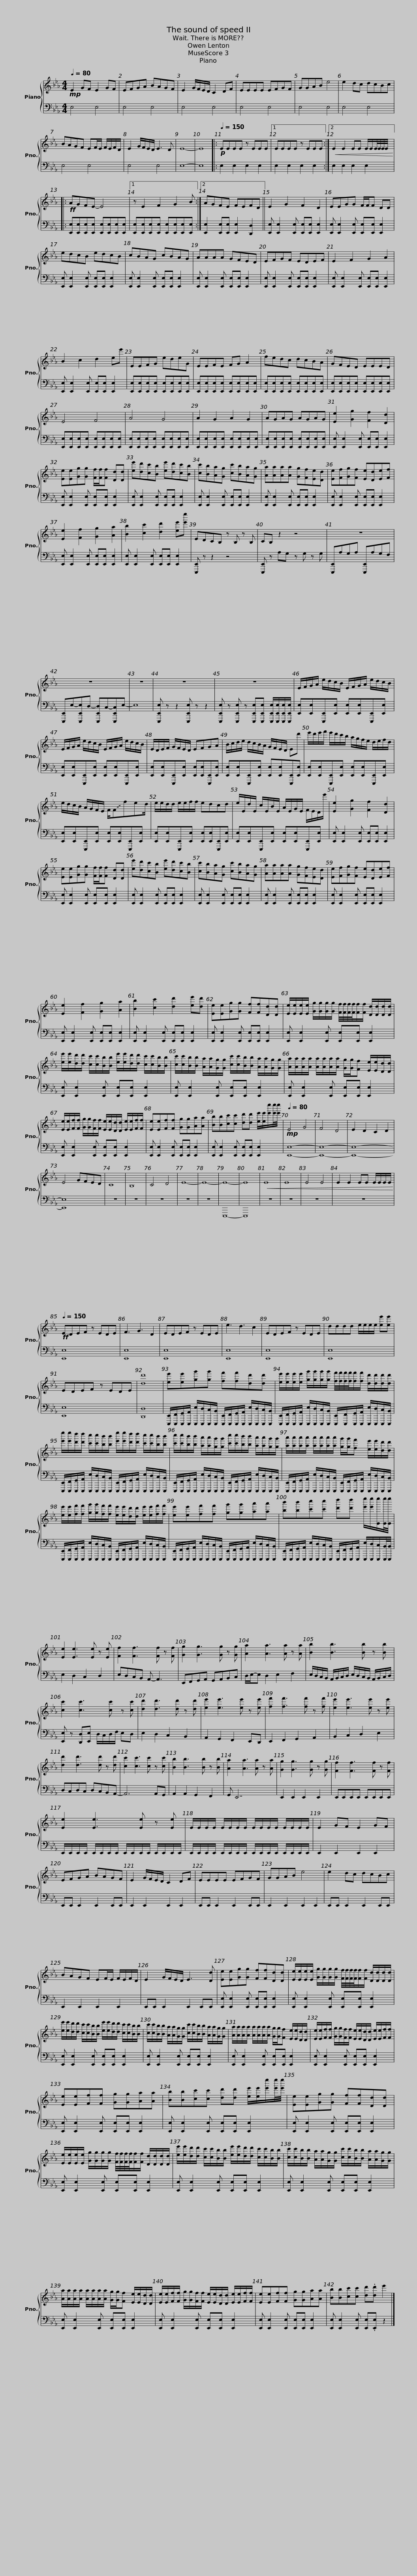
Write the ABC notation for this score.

X:1
%%score { 1 | 2 }
L:1/8
Q:1/4=80
M:4/4
I:linebreak $
K:Eb
V:1 treble
V:2 bass
V:1
!mp! E2 GF E2 GF | EFGA BAGF | E2 G/F/E/D/ C2 DF | EEEE EFGF | GGAB e4 | %5
 e2 dc dcBc |$ BAGF EF/E/ F/E/F/D/ | E2 G/F/E/D/ E3 D | E8- | E8 |: %10
[Q:1/4=150]!p! EEEE z EEE |1 EEEE z EEE :|2$!<(! E2 E2 EE E/E/E/4E/4E/4E/4!<)! |:!ff! AGFE- E4 |1 z E2 F2 G2 B :|2 %15
 AGFE FEFD ||$ E2 G2 F2 D2 | EEGG F/F/F DD | edcB edcB | cBAG cBAG |$ %20
 AAAA GFED | EFGF EDEF | E2 F2 G2 A2 | B2 c2 d2 ee' |$ EEFG edeG | %25
 EEFE FG A2 | fedc dcBA | GFED EEED |$ E4 F4 | A4 G4 | %30
 A2 G2 A2 G2 | AGAG AGAG |$ [Ee]2 [Gg]2 [Ff]2 [Dd]2 | [Ee][Ee][Gg][Gg] [Ff]/[Ff]/[Ff] [Dd][Dd] | [ee'][dd'][cc'][Bb] [ee'][dd'][cc'][Bb] | %35
 [cc'][Bb][Aa][Gg] [cc'][Bb][Aa][Gg] |$ [Aa][Aa][Aa][Aa] [Gg][Ff][Ee][Dd] | [Ee][Ff][Gg][Ff] [Ee][Dd][Ee][Ff] | [Ee]2 [Ff]2 [Gg]2 [Aa]2 | [Bb]2 [cc']2 [dd']2 [ee'][e'e''] |$ %40
 EDCB, z B, z B, | CB, z2 z4 | z8 | z8 | z8 | %45
 z8 |$ z8 | E/F/G/A/ e/d/c/B/ E/F/G/A/ e/d/c/B/ | E/F/G/A/ e/d/c/B/ E/F/G/A/ e/d/c/B/ |$ E/D/E/F/ G/F/E/D/ EFGA | %50
 B/c/d/e/ d/c/B/A/ G/F/E/D/ Ed' | e'/d'/e'/f'/ e'/d'/c'/b/ a/g/f/e/ d/e/f/d/ |$ e/d/c/B/ A/G/F/E/ F/!~(!F!~)!fed/ | e/e/d/d/ e/e/f/f/ edcd | e/E/d/E/ c/E/B/E/ A/E/G/E/ F/E/D/e'/ |$ %55
 [Ee]2 [Gg]2 [Ff]2 [Dd]2 | [Ee][Ee][Gg][Gg] [Ff]/[Ff]/[Ff] [Dd][Dd] | [ee'][dd'][cc'][Bb] [ee'][dd'][cc'][Bb] | [cc'][Bb][Aa][Gg] [cc'][Bb][Aa][Gg] |$ [Aa][Aa][Aa][Aa] [Gg][Ff][Ee][Dd] | %60
 [Ee][Ff][Gg][Ff] [Ee][Dd][Ee][Ff] | [Ee]2 [Ff]2 [Gg]2 [Aa]2 | [Bb]2 [cc']2 [dd']2 [ee'][dd'] |$ [Ee][Ee][Gg][Gg] [Ff][Ff][Dd][Dd] | [Ee]/[Ee]/[Ee]/[Ee]/ [Gg]/[Gg]/[Gg]/[Gg]/ [Ff]/4[Ff]/4[Ff]/4[Ff]/4[Ff]/[Ff]/ [Dd]/[Dd]/[Dd]/[Dd]/ |$ %65
 [ee']/[ee']/[dd']/[dd']/ [cc']/[cc']/[Bb]/[Bb]/ [ee']/[ee']/[dd']/[dd']/ [cc']/[cc']/[Bb]/[Bb]/ | [cc']/[cc']/[Bb]/[Bb]/ [Aa]/[Aa]/[Gg]/[Gg]/ [cc']/[cc']/[Bb]/[Bb]/ [Aa]/[Aa]/[Gg]/[Gg]/ |$ [Aa]/[Aa]/[Aa]/[Aa]/ [Aa]/[Aa]/[Aa]/[Aa]/ [Gg]/[Gg]/[Ff] [Ee]/[Ee]/[Dd]/[Dd]/ | [Ee]/[Ee]/[Ff]/[Ff]/ [Gg]/[Gg]/[Ff]/[Ff]/ [Ee]/[Ee]/[Dd]/[Dd]/ [Ee]/[Ee]/[Ff]/[Ff]/ | [Ee][Ee][Ff][Ff] [Gg][Gg][Aa][Aa] |$ %70
 [Bb][Bb][cc'][cc'] [dd'][dd'] [ee']/[ee']/[e'e'']/[e'e'']/4[e'e'']/4 |[Q:1/4=80]!mp! E4 G4 | F4 D4 | E2 D2 C2 D2 | E4 GFED | %75
 C8 | B,8 | C4 D4 | E8- | E8- |$ %80
 E8- | E8 |!<(! E8 | E8 | E4 E4 | %85
 E2 E2 EE E/E/E/E/!<)! |[Q:1/4=150]!ff! EDEF z EDE | F3 G3 D2 | EDEF z EDE |$ e3 d3 c2 | %90
 EDEF z EDE | dddd e/e/e/e/ [ee'][ee'] | EDEF z EDE | [dd']8 |$ [ee'][ee'][gg'][gg'] [ff'][ff'][dd'][dd'] | %95
 [ee']/[ee']/[ee']/[ee']/ [gg']/[gg']/[gg']/[gg']/ [ff']/4[ff']/4[ff']/4[ff']/4[ff']/[ff']/ [dd']/[dd']/[dd']/[dd']/ |$ [e'e'']/[e'e'']/[d'd'']/[d'd'']/ [c'c'']/[c'c'']/[bb']/[bb']/ [e'e'']/[e'e'']/[d'd'']/[d'd'']/ [c'c'']/[c'c'']/[bb']/[bb']/ | [c'c'']/[c'c'']/[bb']/[bb']/ [aa']/[aa']/[gg']/[gg']/ [c'c'']/[c'c'']/[bb']/[bb']/ [aa']/[aa']/[gg']/[gg']/ |$ [aa']/[aa']/[aa']/[aa']/ [aa']/[aa']/[aa']/[aa']/ [gg']/[gg']/[ff'] [ee']/[ee']/[dd']/[dd']/ | [ee']/[ee']/[ff']/[ff']/ [gg']/[gg']/[ff']/[ff']/ [ee']/[ee']/[dd']/[dd']/ [ee']/[ee']/[ff']/[ff']/ |$ %100
 [ee'][ee'][ff'][ff'] [gg'][gg'][aa'][aa'] | [bb'][bb'][c'c''][c'c''] [d'd''][d'd''] [e'e'']/[e'e'']/[Ee'']/[Ee'']/4[Ee'']/4 |$ [Ee]2 [Ee]3 [Ee] z [Ee] | [Ff]2 [Ff]3 [Ff] z [Ff] | [Gg]2 [Gg]3 [Gg] z [Gg] | %105
 [Aa]2 [Aa]3 [Aa] z [Aa] |$ [Bb]2 [Bb]3 [Bb] z [Bb] | [cc']2 [cc']3 [cc'] z [cc'] | [dd']2 [dd']3 [dd'] z [dd'] | [ee']2 [ee']3 [ee'] z [ee'] |$ %110
 [ff']2 [ff']3 [ff'] z [ff'] | [ee']2 [ee']3 [ee'] z [ee'] | [dd']2 [dd']3 [dd'] z [dd'] | [cc']2 [cc']3 [cc'] z [cc'] | [Bb]2 [Bb]3 [Bb] z [Bb] | %115
 [Aa]2 [Aa]3 [Aa] z [Aa] |$ [Gg]2 [Gg]3 [Gg] z [Gg] | [Ff]2 [Ff]3 [Ff] z [Ff] | [Ee]2 [Ee]3 [Ee] z [Ee] |$ E/E/E/E/ E/E/E/E/ E/E/E/E/ E/E/E/E/ | %120
 E2 GF E2 GF | EFGA BAGF |$ E2 G/F/E/D/ C2 DF | EEEE EFGF | GGAB e4 | %125
 e2 dc dcBc | BAGF EF/E/ F/E/F/D/ |$ E2 G/F/E/D/ E3 [Dd] | [Ee][Ee][Gg][Gg] [Ff][Ff][Dd][Dd] | [Ee]/[Ee]/[Ee]/[Ee]/ [Gg]/[Gg]/[Gg]/[Gg]/ [Ff]/4[Ff]/4[Ff]/4[Ff]/4[Ff]/[Ff]/ [Dd]/[Dd]/[Dd]/[Dd]/ |$ %130
 [ee']/[ee']/[dd']/[dd']/ [cc']/[cc']/[Bb]/[Bb]/ [ee']/[ee']/[dd']/[dd']/ [cc']/[cc']/[Bb]/[Bb]/ | [cc']/[cc']/[Bb]/[Bb]/ [Aa]/[Aa]/[Gg]/[Gg]/ [cc']/[cc']/[Bb]/[Bb]/ [Aa]/[Aa]/[Gg]/[Gg]/ |$ [Aa]/[Aa]/[Aa]/[Aa]/ [Aa]/[Aa]/[Aa]/[Aa]/ [Gg]/[Gg]/[Ff] [Ee]/[Ee]/[Dd]/[Dd]/ | [Ee]/[Ee]/[Ff]/[Ff]/ [Gg]/[Gg]/[Ff]/[Ff]/ [Ee]/[Ee]/[Dd]/[Dd]/ [Ee]/[Ee]/[Ff]/[Ff]/ | [Ee][Ee][Ff][Ff] [Gg][Gg][Aa][Aa] |$ %135
 [Bb][Bb][cc'][cc'] [dd'][dd'] [ee']/[ee']/[e'e'']/[e'e'']/4[e'e'']/4 | [Ee][Ee][Gg][Gg] [Ff][Ff][Dd][Dd] | [Ee]/[Ee]/[Ee]/[Ee]/ [Gg]/[Gg]/[Gg]/[Gg]/ [Ff]/4[Ff]/4[Ff]/4[Ff]/4[Ff]/[Ff]/ [Dd]/[Dd]/[Dd]/[Dd]/ |$ [ee']/[ee']/[dd']/[dd']/ [cc']/[cc']/[Bb]/[Bb]/ [ee']/[ee']/[dd']/[dd']/ [cc']/[cc']/[Bb]/[Bb]/ | [cc']/[cc']/[Bb]/[Bb]/ [Aa]/[Aa]/[Gg]/[Gg]/ [cc']/[cc']/[Bb]/[Bb]/ [Aa]/[Aa]/[Gg]/[Gg]/ |$ %140
 [Aa]/[Aa]/[Aa]/[Aa]/ [Aa]/[Aa]/[Aa]/[Aa]/ [Gg]/[Gg]/[Ff] [Ee]/[Ee]/[Dd]/[Dd]/ | [Ee]/[Ee]/[Ff]/[Ff]/ [Gg]/[Gg]/[Ff]/[Ff]/ [Ee]/[Ee]/[Dd]/[Dd]/ [Ee]/[Ee]/[Ff]/[Ff]/ | [Ee][Ee][Ff][Ff] [Gg][Gg][Aa][Aa] |$ [Bb][Bb][cc'][cc'] [dd'].[dd'] e'2 |] %144
V:2
 E,4 E,4 | E,4 E,4 | E,4 E,4 | E,4 E,4 | E,4 E,4 | %5
 E,4 E,4 |$ E,4 E,4 | E,4 E,4 | E,8- | E,8 |: %10
 E,2 E,2 E,2 E,2 |1 E,2 E,2 E,2 E,2 :|2$ E,2 E,2 E,2 E,2 |: [E,,E,][E,,E,][E,,E,][E,,E,] [E,,E,][E,,E,][E,,E,][E,,E,] |1 [E,,E,][E,,E,][E,,E,][E,,E,] [E,,E,][E,,E,][E,,E,][E,,E,] :|2 %15
 [E,,E,]2 [E,,E,][E,,E,] [E,,E,]2 [D,,D,]2 ||$ [E,,E,] [E,,E,]2 [E,,E,] [E,,E,][E,,E,] [E,,E,]2 | [E,,E,] [E,,E,]2 [E,,E,] [E,,E,][E,,E,] [E,,E,]2 | [E,,E,] [E,,E,]2 [E,,E,] [E,,E,][E,,E,] [E,,E,]2 | [E,,E,] [E,,E,]2 [E,,E,] [E,,E,][E,,E,] [E,,E,]2 |$ %20
 [E,,E,] [E,,E,]2 [E,,E,] [E,,E,][E,,E,] [E,,E,]2 | [E,,E,] [E,,E,]2 [E,,E,] [E,,E,][E,,E,] [E,,E,]2 | [E,,E,] [E,,E,]2 [E,,E,] [E,,E,][E,,E,] [E,,E,]2 | [E,,E,] [E,,E,]2 [E,,E,] [E,,E,][E,,E,] [E,,E,]2 |$ [E,,E,][E,,E,][E,,E,][E,,E,] [E,,E,][E,,E,][E,,E,][E,,E,] | %25
 [E,,E,][E,,E,][E,,E,][E,,E,] [E,,E,][E,,E,][E,,E,][E,,E,] | [E,,E,][E,,E,][E,,E,][E,,E,] [E,,E,][E,,E,][E,,E,][E,,E,] | [E,,E,][E,,E,][E,,E,][E,,E,] [E,,E,][E,,E,][E,,E,][E,,E,] |$ [E,,E,][E,,E,][E,,E,][E,,E,] [E,,E,][E,,E,][E,,E,][E,,E,] | [E,,E,][E,,E,][E,,E,][E,,E,] [E,,E,][E,,E,][E,,E,][E,,E,] | %30
 [E,,E,][E,,E,][E,,E,][E,,E,] [E,,E,][E,,E,][E,,E,][E,,E,] | [E,,E,][E,,E,][E,,E,][E,,E,] [E,,E,][E,,E,][E,,E,][E,,E,] |$ [E,,E,] [E,,E,]2 [E,,E,] [E,,E,][E,,E,] [E,,E,]2 | [E,,E,] [E,,E,]2 [E,,E,] [E,,E,][E,,E,] [E,,E,]2 | [E,,E,] [E,,E,]2 [E,,E,] [E,,E,][E,,E,] [E,,E,]2 | %35
 [E,,E,] [E,,E,]2 [E,,E,] [E,,E,][E,,E,] [E,,E,]2 |$ [E,,E,] [E,,E,]2 [E,,E,] [E,,E,][E,,E,] [E,,E,]2 | [E,,E,] [E,,E,]2 [E,,E,] [E,,E,][E,,E,] [E,,E,]2 | [E,,E,] [E,,E,]2 [E,,E,] [E,,E,][E,,E,] [E,,E,]2 | [E,,E,] [E,,E,]2 [E,,E,] [E,,E,][E,,E,] [E,,E,]2 |$ %40
 [E,,,E,,] z z2 z4 | [E,,,E,,] z A,G, z G, z G, | [E,,,E,,]A,G,A, [E,,,E,,]A,G,F, | [E,,,E,,]E,-[E,,,E,,E,]D,- [E,,,E,,D,]C,-[E,,,E,,C,]E,- | E,8 | %45
 [E,,,E,,E,] z z2 [E,,,E,,E,] z z2 |$ [E,,,E,,E,] z [E,,,E,,E,] z [E,,,E,,E,][E,,,E,,E,] [E,,,E,,E,]/[E,,,E,,E,]/[E,,,E,,E,]/[E,,,E,,E,]/ | [E,,E,][E,,E,][E,,,E,,][E,,E,] [E,,E,][E,,E,][E,,,E,,][E,,E,] | [E,,E,][E,,E,][E,,,E,,][E,,E,] [E,,E,][E,,E,][E,,,E,,][E,,E,] |$ [E,,E,][E,,E,][E,,,E,,][E,,E,] [E,,E,][E,,E,][E,,,E,,][E,,E,] | %50
 [E,,E,][E,,E,][E,,,E,,][E,,E,] [E,,E,][E,,E,][E,,,E,,][E,,E,] | [E,,E,][E,,E,][E,,,E,,][E,,E,] [E,,E,][E,,E,][E,,,E,,][E,,E,] |$ [E,,E,][E,,E,][E,,,E,,][E,,E,] [E,,E,][E,,E,][E,,,E,,][E,,E,] | [E,,E,][E,,E,][E,,,E,,][E,,E,] [E,,E,][E,,E,][E,,,E,,][E,,E,] | [E,,E,][E,,E,][E,,,E,,][E,,E,] [E,,E,][E,,E,][E,,,E,,][E,,E,] |$ %55
 [E,,E,] [E,,E,]2 [E,,E,] [E,,E,][E,,E,] [E,,E,]2 | [E,,E,] [E,,E,]2 [E,,E,] [E,,E,][E,,E,] [E,,E,]2 | [E,,E,] [E,,E,]2 [E,,E,] [E,,E,][E,,E,] [E,,E,]2 | [E,,E,] [E,,E,]2 [E,,E,] [E,,E,][E,,E,] [E,,E,]2 |$ [E,,E,] [E,,E,]2 [E,,E,] [E,,E,][E,,E,] [E,,E,]2 | %60
 [E,,E,] [E,,E,]2 [E,,E,] [E,,E,][E,,E,] [E,,E,]2 | [E,,E,] [E,,E,]2 [E,,E,] [E,,E,][E,,E,] [E,,E,]2 | [E,,E,] [E,,E,]2 [E,,E,] [E,,E,][E,,E,] [E,,E,]2 |$ [E,,E,] [E,,E,]2 [E,,E,] [E,,E,][E,,E,] [E,,E,]2 | [E,,E,] [E,,E,]2 [E,,E,] [E,,E,][E,,E,] [E,,E,]2 |$ %65
 [E,,E,] [E,,E,]2 [E,,E,] [E,,E,][E,,E,] [E,,E,]2 | [E,,E,] [E,,E,]2 [E,,E,] [E,,E,][E,,E,] [E,,E,]2 |$ [E,,E,] [E,,E,]2 [E,,E,] [E,,E,][E,,E,] [E,,E,]2 | [E,,E,] [E,,E,]2 [E,,E,] [E,,E,][E,,E,] [E,,E,]2 | [E,,E,] [E,,E,]2 [E,,E,] [E,,E,][E,,E,] [E,,E,]2 |$ %70
 [E,,E,] [E,,E,]2 [E,,E,] [E,,E,][E,,E,] [E,,E,]2 | [E,,E,]8- | [E,,E,]8- | [E,,E,]8- | [E,,E,]8 | %75
 z8 | z8 | z8 | z8 | z8 |$ %80
 E,,,8- | E,,,8 | z8 | z8 | z8 | %85
 z8 | [E,,E,]8 | [E,,E,]8 | [E,,E,]8 |$ [E,,E,]8 | %90
 [E,,E,]8 | [E,,E,]8 | [E,,E,]8 | [D,,D,]8 |$ [E,,,E,,]/[E,,,F,,]/[E,,,G,,]/[E,,,A,,]/ [E,,,E,]/[E,,,D,]/[E,,,C,]/[E,,,B,,]/ [E,,,E,,]/[E,,,F,,]/[E,,,G,,]/[E,,,A,,]/ [E,,,E,]/[E,,,D,]/[E,,,C,]/[E,,,B,,]/ | %95
 [E,,,E,,]/[E,,,F,,]/[E,,,G,,]/[E,,,A,,]/ [E,,,E,]/[E,,,D,]/[E,,,C,]/[E,,,B,,]/ [E,,,E,,]/[E,,,F,,]/[E,,,G,,]/[E,,,A,,]/ [E,,,E,]/[E,,,D,]/[E,,,C,]/[E,,,B,,]/ |$ [E,,,E,,]/[E,,,F,,]/[E,,,G,,]/[E,,,A,,]/ [E,,,E,]/[E,,,D,]/[E,,,C,]/[E,,,B,,]/ [E,,,E,,]/[E,,,F,,]/[E,,,G,,]/[E,,,A,,]/ [E,,,E,]/[E,,,D,]/[E,,,C,]/[E,,,B,,]/ | [E,,,E,,]/[E,,,F,,]/[E,,,G,,]/[E,,,A,,]/ [E,,,E,]/[E,,,D,]/[E,,,C,]/[E,,,B,,]/ [E,,,E,,]/[E,,,F,,]/[E,,,G,,]/[E,,,A,,]/ [E,,,E,]/[E,,,D,]/[E,,,C,]/[E,,,B,,]/ |$ [E,,,E,,]/[E,,,F,,]/[E,,,G,,]/[E,,,A,,]/ [E,,,E,]/[E,,,D,]/[E,,,C,]/[E,,,B,,]/ [E,,,E,,]/[E,,,F,,]/[E,,,G,,]/[E,,,A,,]/ [E,,,E,]/[E,,,D,]/[E,,,C,]/[E,,,B,,]/ | [E,,,E,,]/[E,,,F,,]/[E,,,G,,]/[E,,,A,,]/ [E,,,E,]/[E,,,D,]/[E,,,C,]/[E,,,B,,]/ [E,,,E,,]/[E,,,F,,]/[E,,,G,,]/[E,,,A,,]/ [E,,,E,]/[E,,,D,]/[E,,,C,]/[E,,,B,,]/ |$ %100
 [E,,,E,,]/[E,,,F,,]/[E,,,G,,]/[E,,,A,,]/ [E,,,E,]/[E,,,D,]/[E,,,C,]/[E,,,B,,]/ [E,,,E,,]/[E,,,F,,]/[E,,,G,,]/[E,,,A,,]/ [E,,,E,]/[E,,,D,]/[E,,,C,]/[E,,,B,,]/ | [E,,,E,,]/[E,,,F,,]/[E,,,G,,]/[E,,,A,,]/ [E,,,E,]/[E,,,D,]/[E,,,C,]/[E,,,B,,]/ [E,,,E,,]/[E,,,F,,]/[E,,,G,,]/[E,,,A,,]/ [E,,,E,]/[E,,,D,]/[E,,,C,]/[E,,,B,,]/4[E,,,B,,]/4 |$ E,2 D,2 C,2 D,2 | E,D,C,B,, A,,- A,,3 | E,,F,,G,,A,, G,,A,,B,,C, | %105
 D,/E,/-E, D,2 E,2 F,2 |$ E,/D,/C,/B,,/ A,,/B,,/C,/D,/ E,/D,/C,/B,,/ A,,/B,,/C,/D,/ | [E,,E,] z [D,,D,][E,,E,] D,/C,/D,/F,/ E,D, | E,2 D,2 C,2 B,,2 | A,,2 G,,2 F,,2 E,,D,, |$ %110
 E,,2 F,,2 G,,2 A,,2 | B,,2 C,2 D,2 E,2 | D,C,D,C, D,C,B,,A,,- | A,,6 A,,G,, | A,,2 A,,2 G,,2 F,,2 | %115
 G,, E,,7 |$ E,,2 E,,2 E,,2 E,,2 | E,,E,,E,,E,, E,,E,,E,,E,, | E,,/E,,/E,,/E,,/ E,,/E,,/E,,/E,,/ E,,/E,,/E,,/E,,/ E,,/E,,/E,,/E,,/ |$ E,,/E,,/E,,/E,,/ E,,/E,,/E,,/E,,/ E,,/E,,/E,,/E,,/ E,,/E,,/E,,/E,,/ | %120
 E,,2 E,,2 E,,2 E,,2 | E,,E,, E,,2 E,,2 E,,E,, |$ E,,2 E,,2 E,,2 E,,2 | E,,E,, E,,2 E,,2 E,,E,, | E,,2 E,,2 E,,2 E,,2 | %125
 E,,E,, E,,2 E,,2 E,,E,, | E,,2 E,,2 E,,2 E,,2 |$ E,,E,, E,,2 E,,2 E,,E,, | [E,,E,] [E,,E,]2 [E,,E,] [E,,E,][E,,E,] [E,,E,]2 | [E,,E,] [E,,E,]2 [E,,E,] [E,,E,][E,,E,] [E,,E,]2 |$ %130
 [E,,E,] [E,,E,]2 [E,,E,] [E,,E,][E,,E,] [E,,E,]2 | [E,,E,] [E,,E,]2 [E,,E,] [E,,E,][E,,E,] [E,,E,]2 |$ [E,,E,] [E,,E,]2 [E,,E,] [E,,E,][E,,E,] [E,,E,]2 | [E,,E,] [E,,E,]2 [E,,E,] [E,,E,][E,,E,] [E,,E,]2 | [E,,E,] [E,,E,]2 [E,,E,] [E,,E,][E,,E,] [E,,E,]2 |$ %135
 [E,,E,] [E,,E,]2 [E,,E,] [E,,E,][E,,E,] [E,,E,]2 | [E,,E,] [E,,E,]2 [E,,E,] [E,,E,][E,,E,] [E,,E,]2 | [E,,E,] [E,,E,]2 [E,,E,] [E,,E,][E,,E,] [E,,E,]2 |$ [E,,E,] [E,,E,]2 [E,,E,] [E,,E,][E,,E,] [E,,E,]2 | [E,,E,] [E,,E,]2 [E,,E,] [E,,E,][E,,E,] [E,,E,]2 |$ %140
 [E,,E,] [E,,E,]2 [E,,E,] [E,,E,][E,,E,] [E,,E,]2 | [E,,E,] [E,,E,]2 [E,,E,] [E,,E,][E,,E,] [E,,E,]2 | [E,,E,] [E,,E,]2 [E,,E,] [E,,E,][E,,E,] [E,,E,]2 |$ [E,,E,] [E,,E,]2 [E,,E,] [E,,E,].[E,,E,] z2 |] %144
